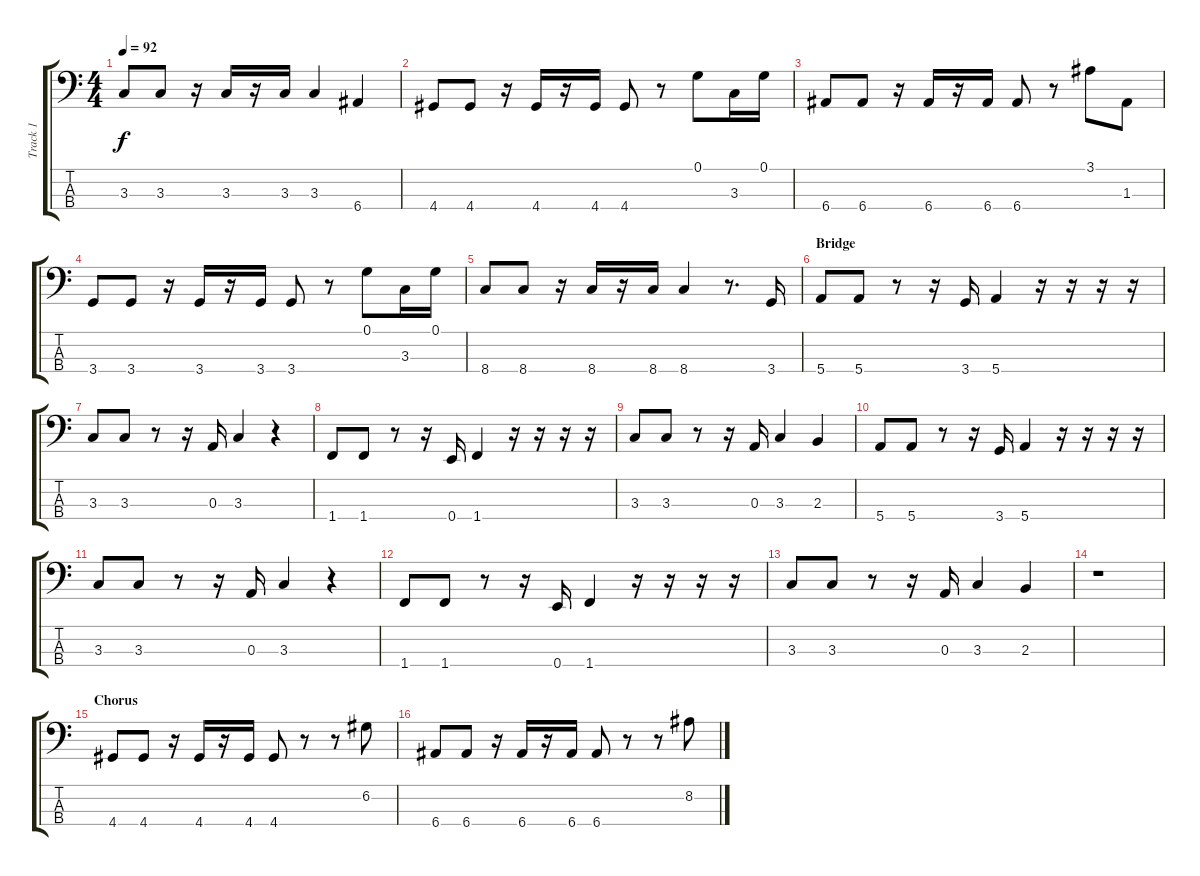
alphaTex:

\track ("Track 1" "Track 1") {instrument electricbassfinger}
\staff {score tabs}
\tuning (G2 D2 A1 E1) {hide}
\ts (4 4)
\tempo 92
\clef f4
\ks c
3.3.8{dy f} 3.3.8 r.16 3.3.16 r.16 3.3.16 3.3.4 6.4.4 |
4.4.8 4.4.8 r.16 4.4.16 r.16 4.4.16 4.4.8 r.8 0.1.8 3.3.16 0.1.16 |
6.4.8 6.4.8 r.16 6.4.16 r.16 6.4.16 6.4.8 r.8 3.1.8 1.3.8 |
3.4.8 3.4.8 r.16 3.4.16 r.16 3.4.16 3.4.8 r.8 0.1.8 3.3.16 0.1.16 |
8.4.8 8.4.8 r.16 8.4.16 r.16 8.4.16 8.4.4 r.8{d} 3.4.16 |
\section ("" "Bridge")
5.4.8 5.4.8 r.8 r.16 3.4.16 5.4.4 r.16 r.16 r.16 r.16 |
3.3.8 3.3.8 r.8 r.16 0.3.16 3.3.4 r.4 |
1.4.8 1.4.8 r.8 r.16 0.4.16 1.4.4 r.16 r.16 r.16 r.16 |
3.3.8 3.3.8 r.8 r.16 0.3.16 3.3.4 2.3.4 |
5.4.8 5.4.8 r.8 r.16 3.4.16 5.4.4 r.16 r.16 r.16 r.16 |
3.3.8 3.3.8 r.8 r.16 0.3.16 3.3.4 r.4 |
1.4.8 1.4.8 r.8 r.16 0.4.16 1.4.4 r.16 r.16 r.16 r.16 |
3.3.8 3.3.8 r.8 r.16 0.3.16 3.3.4 2.3.4 |
r.1 |
\section ("" "Chorus")
4.4.8 4.4.8 r.16 4.4.16 r.16 4.4.16 4.4.8 r.8 r.8 6.2.8 |
6.4.8 6.4.8 r.16 6.4.16 r.16 6.4.16 6.4.8 r.8 r.8 8.2.8
